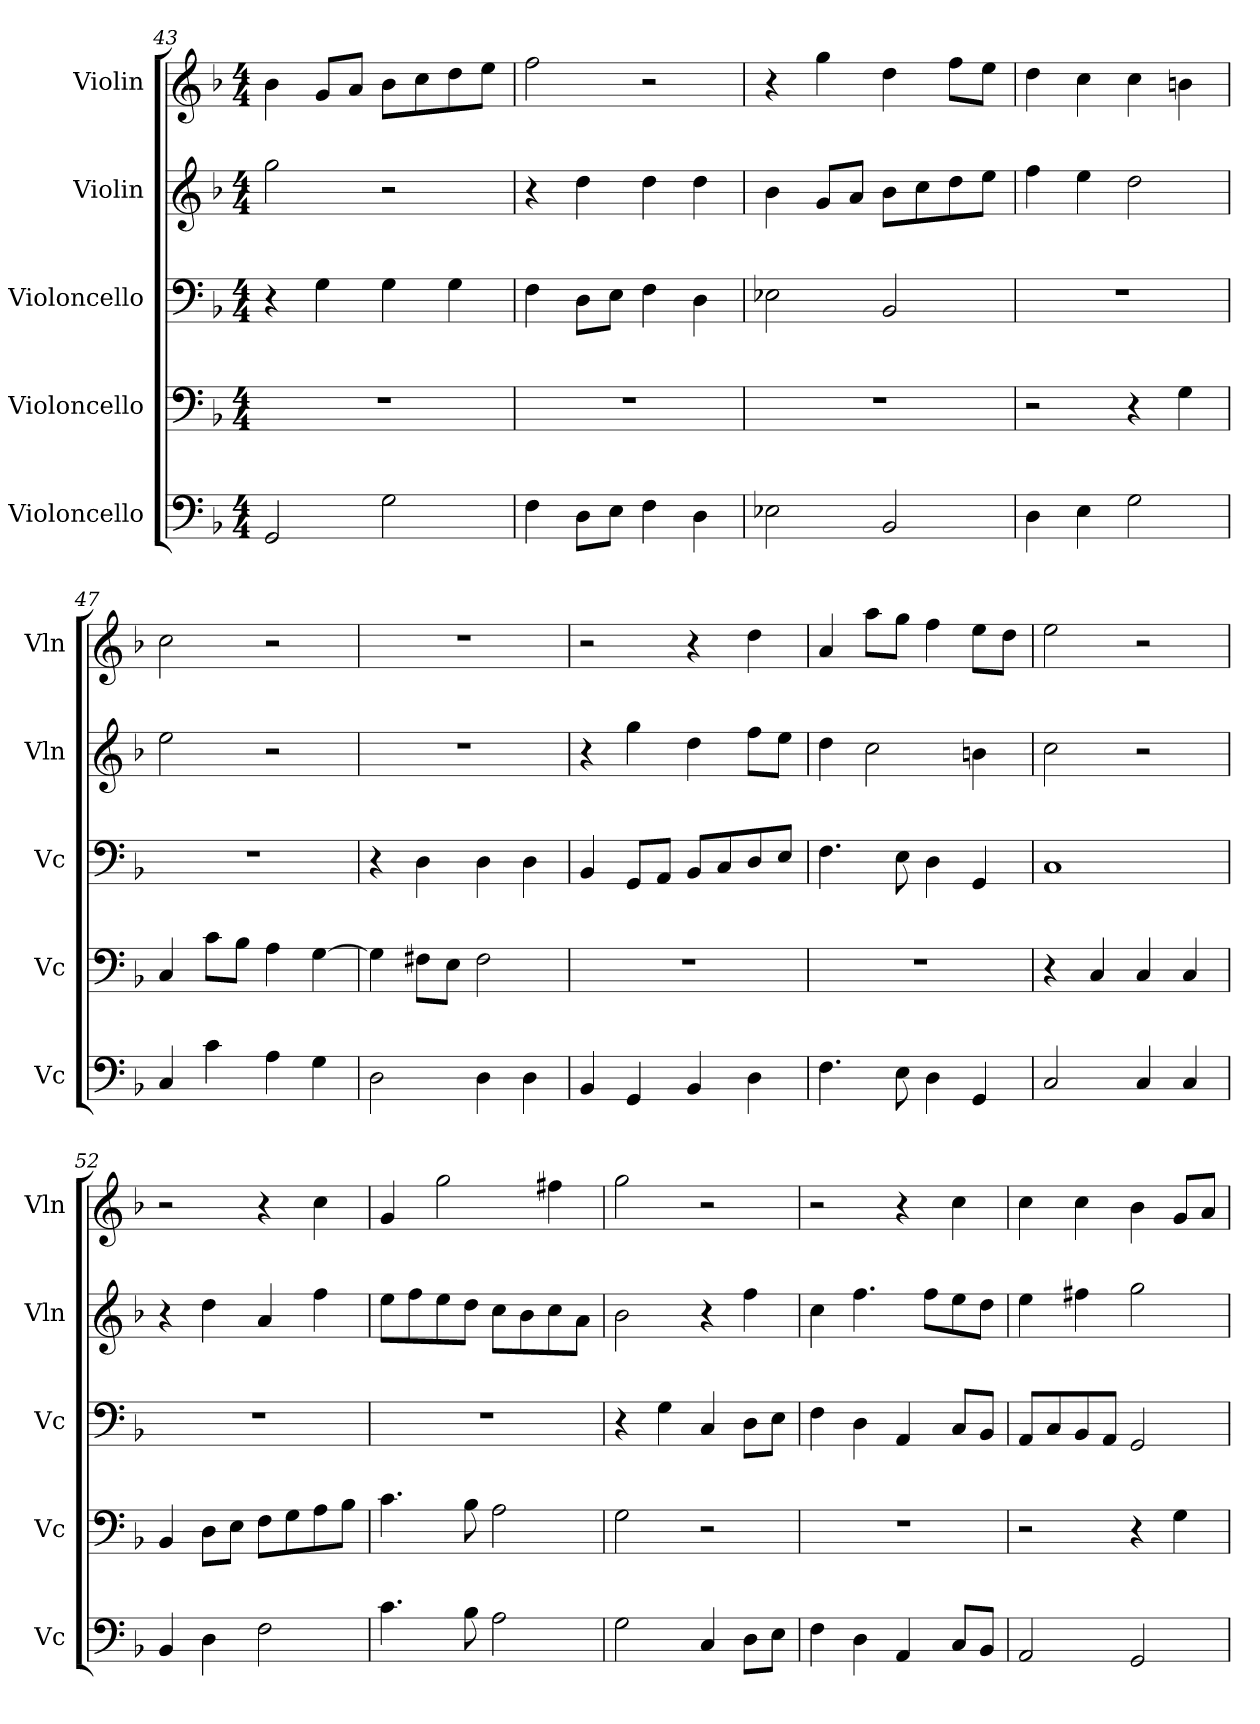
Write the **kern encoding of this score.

**kern	**kern	**kern	**kern	**kern
*part5	*part4	*part3	*part2	*part1
*staff5	*staff4	*staff3	*staff2	*staff1
*I"Violoncello	*I"Violoncello	*I"Violoncello	*I"Violin	*I"Violin
*I'Vc	*I'Vc	*I'Vc	*I'Vln	*I'Vln
*clefF4	*clefF4	*clefF4	*clefG2	*clefG2
*k[b-]	*k[b-]	*k[b-]	*k[b-]	*k[b-]
*M4/4	*M4/4	*M4/4	*M4/4	*M4/4
=43	=43	=43	=43	=43
2GG/	1r	4r	2gg\	4b-\
.	.	4G\	.	8g/L
.	.	.	.	8a/J
2G\	.	4G\	2r	8b-\L
.	.	.	.	8cc\
.	.	4G\	.	8dd\
.	.	.	.	8ee\J
=44	=44	=44	=44	=44
4F\	1r	4F\	4r	2ff\
8D\L	.	8D\L	4dd\	.
8E\J	.	8E\J	.	.
4F\	.	4F\	4dd\	2r
4D\	.	4D\	4dd\	.
=45	=45	=45	=45	=45
2E-X\	1r	2E-X\	4b-\	4r
.	.	.	8g/L	4gg\
.	.	.	8a/J	.
2BB-/	.	2BB-/	8b-\L	4dd\
.	.	.	8cc\	.
.	.	.	8dd\	8ff\L
.	.	.	8ee\J	8ee\J
=46	=46	=46	=46	=46
4D\	2r	1r	4ff\	4dd\
4E\	.	.	4ee\	4cc\
2G\	4r	.	2dd\	4cc\
.	4G\	.	.	4bn\
=47	=47	=47	=47	=47
4C/	4C/	1r	2ee\	2cc\
4c\	8c\L	.	.	.
.	8B-\J	.	.	.
4A\	4A\	.	2r	2r
4G\	[4G\	.	.	.
=48	=48	=48	=48	=48
2D\	4G\]	4r	1r	1r
.	8F#X\L	4D\	.	.
.	8E\J	.	.	.
4D\	2F#\	4D\	.	.
4D\	.	4D\	.	.
=49	=49	=49	=49	=49
4BB-/	1r	4BB-/	4r	2r
4GG/	.	8GG/L	4gg\	.
.	.	8AA/J	.	.
4BB-/	.	8BB-/L	4dd\	4r
.	.	8C/	.	.
4D\	.	8D/	8ff\L	4dd\
.	.	8E/J	8ee\J	.
=50	=50	=50	=50	=50
4.F\	1r	4.F\	4dd\	4a/
.	.	.	2cc\	8aa\L
8E\	.	8E\	.	8gg\J
4D\	.	4D\	.	4ff\
4GG/	.	4GG/	4bn\	8ee\L
.	.	.	.	8dd\J
=51	=51	=51	=51	=51
2C/	4r	1C	2cc\	2ee\
.	4C/	.	.	.
4C/	4C/	.	2r	2r
4C/	4C/	.	.	.
=52	=52	=52	=52	=52
4BB-/	4BB-/	1r	4r	2r
4D\	8D\L	.	4dd\	.
.	8E\J	.	.	.
2F\	8F\L	.	4a/	4r
.	8G\	.	.	.
.	8A\	.	4ff\	4cc\
.	8B-\J	.	.	.
=53	=53	=53	=53	=53
4.c\	4.c\	1r	8ee\L	4g/
.	.	.	8ff\	.
.	.	.	8ee\	2gg\
8B-\	8B-\	.	8dd\J	.
2A\	2A\	.	8cc\L	.
.	.	.	8b-\	.
.	.	.	8cc\	4ff#X\
.	.	.	8a\J	.
=54	=54	=54	=54	=54
2G\	2G\	4r	2b-\	2gg\
.	.	4G\	.	.
4C/	2r	4C/	4r	2r
8D\L	.	8D\L	4ff\	.
8E\J	.	8E\J	.	.
=55	=55	=55	=55	=55
4F\	1r	4F\	4cc\	2r
4D\	.	4D\	4.ff\	.
4AA/	.	4AA/	.	4r
.	.	.	8ff\L	.
8C/L	.	8C/L	8ee\	4cc\
8BB-/J	.	8BB-/J	8dd\J	.
=56	=56	=56	=56	=56
2AA/	2r	8AA/L	4ee\	4cc\
.	.	8C/	.	.
.	.	8BB-/	4ff#X\	4cc\
.	.	8AA/J	.	.
2GG/	4r	2GG/	2gg\	4b-\
.	4G\	.	.	8g/L
.	.	.	.	8a/J
=	=	=	=	=
*-	*-	*-	*-	*-
